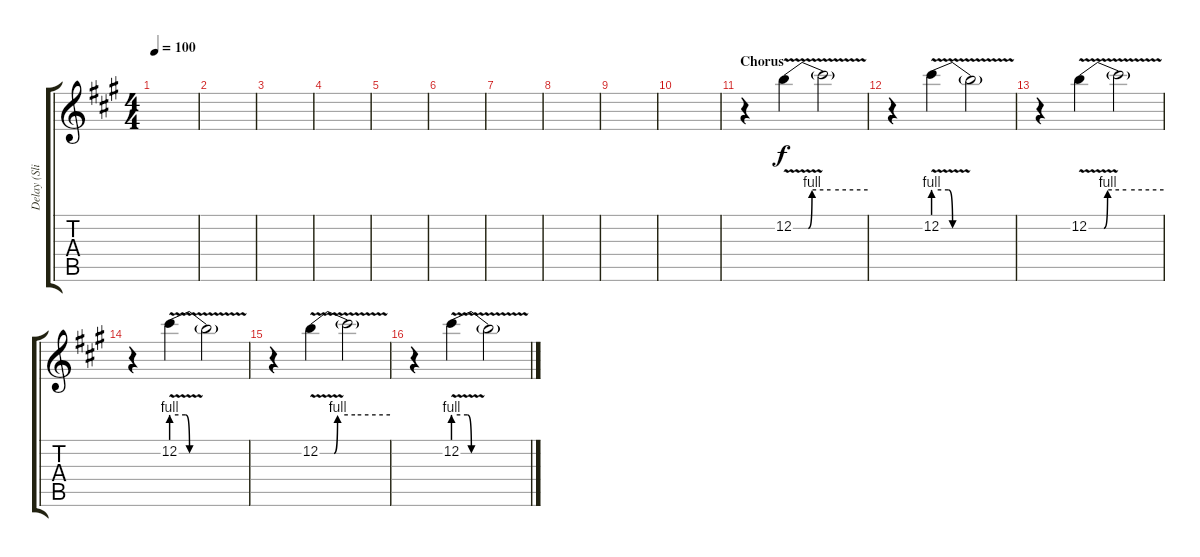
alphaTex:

\track ("Delay (Slide Guitar)" "Delay (Sli") {instrument overdrivenguitar}
\staff {score tabs}
\tuning (E4 B3 G3 D3 A2 E2) {hide}
\ts (4 4)
\tempo 100
\clef g2
\ks f#minor
|
|
|
|
|
|
|
|
|
|
\section ("" "Chorus")
r.4 12.2{be (custom 0 0 10 0 12 0 15 4 30 4 60 4) v}.4 12.2{t}.2 |
r.4 12.2{be (custom 0 4 11 4 14 0 20 0 40 0 60 0) v}.4 12.2{t}.2 |
r.4 12.2{be (custom 0 0 10 0 12 0 15 4 30 4 60 4) v}.4 12.2{t}.2 |
r.4 12.2{be (custom 0 4 11 4 14 0 20 0 40 0 60 0) v}.4 12.2{t}.2 |
r.4 12.2{be (custom 0 0 10 0 12 0 15 4 30 4 60 4) v}.4 12.2{t}.2 |
r.4 12.2{be (custom 0 4 11 4 14 0 20 0 40 0 60 0) v}.4 12.2{t}.2
